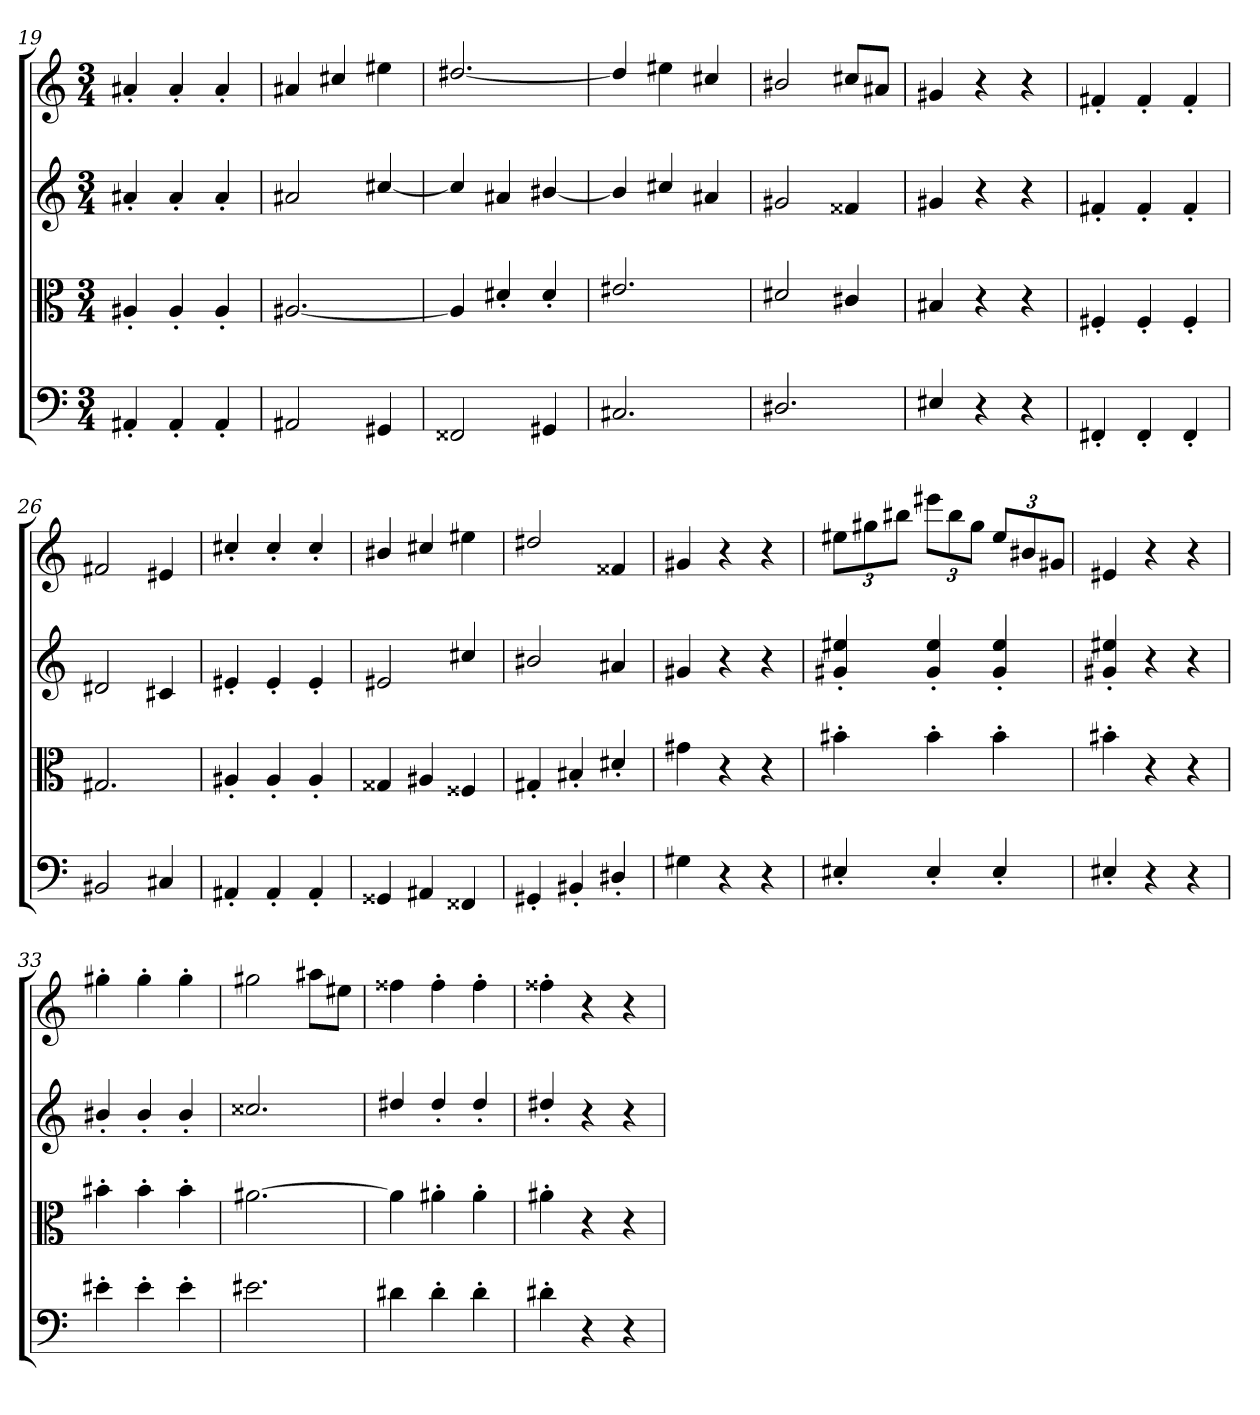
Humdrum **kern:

**kern	**kern	**kern	**kern
*part4	*part3	*part2	*part1
*staff4	*staff3	*staff2	*staff1
*clefF4	*clefC3	*clefG2	*clefG2
*k[]	*k[]	*k[]	*k[]
*M3/4	*M3/4	*M3/4	*M3/4
=19	=19	=19	=19
4AA#X'/	4A#X'/	4a#X'/	4a#X'/
4AA#'/	4A#'/	4a#'/	4a#'/
4AA#'/	4A#'/	4a#'/	4a#'/
=20	=20	=20	=20
2AA#X/	[2.A#X/	2a#X/	4a#X/
.	.	.	4cc#X/
4GG#X/	.	[4cc#X/	4ee#X\
=21	=21	=21	=21
2FF##X/	4A#/]	4cc#/]	[2.dd#X/
.	4d#X'/	4a#X/	.
4GG#X/	4d#'/	[4b#X/	.
=22	=22	=22	=22
2.C#X/	2.e#X/	4b#/]	4dd#/]
.	.	4cc#X/	4ee#X\
.	.	4a#X/	4cc#X/
=23	=23	=23	=23
2.D#X/	2d#X/	2g#X/	2b#X/
.	4c#X/	4f##X/	8cc#X/L
.	.	.	8a#X/J
=24	=24	=24	=24
4E#X/	4B#X/	4g#X/	4g#X/
4r	4r	4r	4r
4r	4r	4r	4r
=25	=25	=25	=25
4FF#X'/	4F#X'/	4f#X'/	4f#X'/
4FF#'/	4F#'/	4f#'/	4f#'/
4FF#'/	4F#'/	4f#'/	4f#'/
=26	=26	=26	=26
2BB#X/	2.G#X/	2d#X/	2f#X/
4C#X/	.	4c#X/	4e#X/
=27	=27	=27	=27
4AA#X'/	4A#X'/	4e#X'/	4cc#X'/
4AA#'/	4A#'/	4e#'/	4cc#'/
4AA#'/	4A#'/	4e#'/	4cc#'/
=28	=28	=28	=28
4GG##X/	4G##X/	2e#X/	4b#X/
4AA#X/	4A#X/	.	4cc#X/
4FF##X/	4F##X/	4cc#X/	4ee#X\
=29	=29	=29	=29
4GG#X'/	4G#X'/	2b#X/	2dd#X/
4BB#X'/	4B#X'/	.	.
4D#X'/	4d#X'/	4a#X/	4f##X/
=30	=30	=30	=30
4G#X\	4g#X\	4g#X/	4g#X/
4r	4r	4r	4r
4r	4r	4r	4r
=31	=31	=31	=31
4E#X'/	4b#X'\	4g#X'/ 4ee#X'/	12ee#X\L
.	.	.	12gg#X\
.	.	.	12bb#X\J
4E#'/	4b#'\	4g#'/ 4ee#'/	12eee#X\L
.	.	.	12bb#\
.	.	.	12gg#\J
4E#'/	4b#'\	4g#'/ 4ee#'/	12ee#/L
.	.	.	12b#X/
.	.	.	12g#X/J
=32	=32	=32	=32
4E#X'/	4b#X'\	4g#X'/ 4ee#X'/	4e#X/
4r	4r	4r	4r
4r	4r	4r	4r
=33	=33	=33	=33
4e#X'\	4b#X'\	4b#X'/	4gg#X'\
4e#'\	4b#'\	4b#'/	4gg#'\
4e#'\	4b#'\	4b#'/	4gg#'\
=34	=34	=34	=34
2.e#X\	[2.a#X\	2.cc##X/	2gg#X\
.	.	.	8aa#X\L
.	.	.	8ee#X\J
=35	=35	=35	=35
4d#X\	4a#\]	4dd#X/	4ff##X\
4d#'\	4a#X'\	4dd#'/	4ff##'\
4d#'\	4a#'\	4dd#'/	4ff##'\
=36	=36	=36	=36
4d#X'\	4a#X'\	4dd#X'/	4ff##X'\
4r	4r	4r	4r
4r	4r	4r	4r
=	=	=	=
*-	*-	*-	*-
